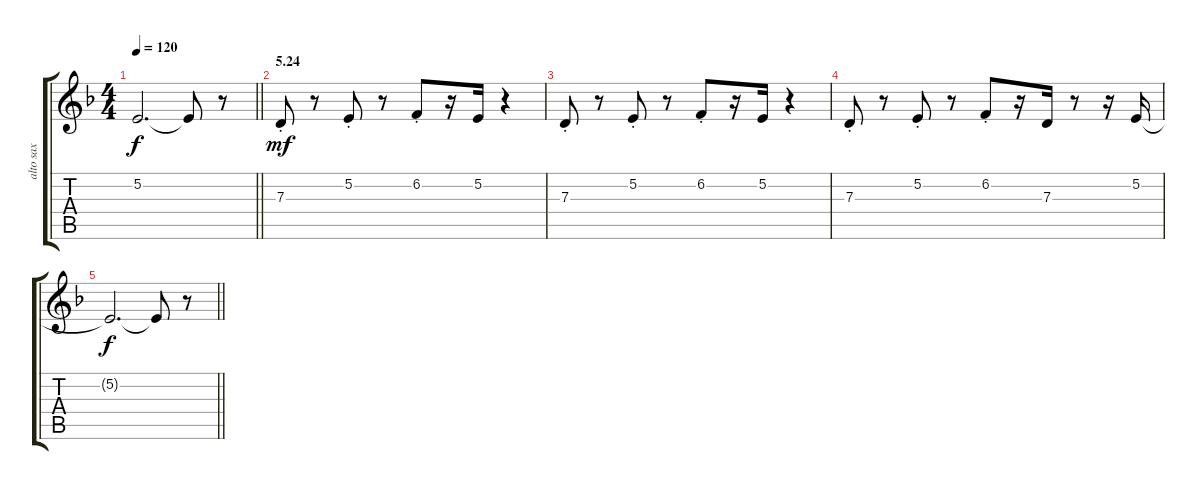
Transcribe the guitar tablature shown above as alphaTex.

\track ("alto sax" "alto sax") {instrument altosax}
\staff {score tabs}
\tuning (E4 B3 G3 D3 A2 E2) {hide}
\ts (4 4)
\tempo 120
\clef g2
\barLineRight lightlight
\ks f
5.2{t}.2{d dy f} 5.2{t}.8 r.8 |
\section ("" "5.24")
7.3{st}.8{dy mf} r.8 5.2{st}.8 r.8 6.2{st}.8 r.16 5.2.16 r.4 |
7.3{st}.8 r.8 5.2{st}.8 r.8 6.2{st}.8 r.16 5.2.16 r.4 |
7.3{st}.8 r.8 5.2{st}.8 r.8 6.2{st}.8 r.16 7.3.16 r.8 r.16 5.2.16 |
\barLineRight lightlight
5.2{t}.2{d dy f} 5.2{t}.8 r.8
